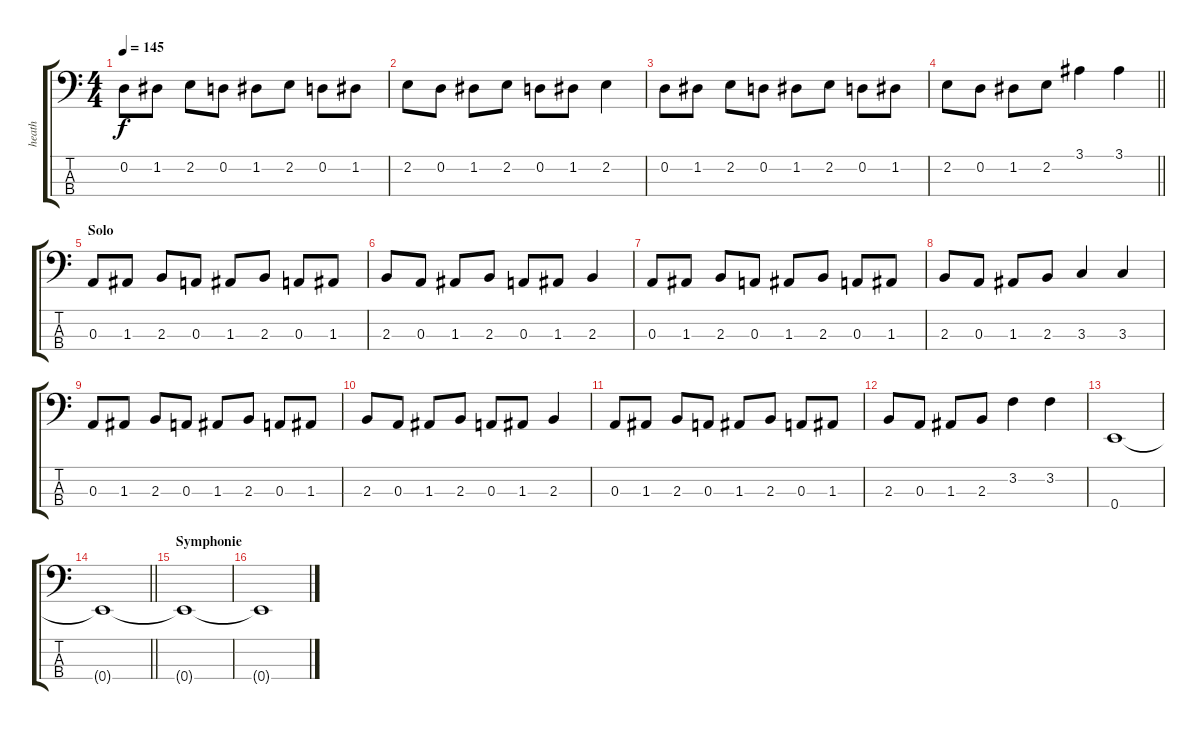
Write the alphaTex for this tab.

\track ("heath" "heath") {instrument electricbasspick}
\staff {score tabs}
\tuning (G2 D2 A1 E1) {hide}
\ts (4 4)
\tempo 145
\clef f4
\ks c
0.2.8{dy f} 1.2.8 2.2.8 0.2.8 1.2.8 2.2.8 0.2.8 1.2.8 |
2.2.8 0.2.8 1.2.8 2.2.8 0.2.8 1.2.8 2.2.4 |
0.2.8 1.2.8 2.2.8 0.2.8 1.2.8 2.2.8 0.2.8 1.2.8 |
\barLineRight lightlight
2.2.8 0.2.8 1.2.8 2.2.8 3.1.4 3.1.4 |
\section ("" "Solo")
0.3.8 1.3.8 2.3.8 0.3.8 1.3.8 2.3.8 0.3.8 1.3.8 |
2.3.8 0.3.8 1.3.8 2.3.8 0.3.8 1.3.8 2.3.4 |
0.3.8 1.3.8 2.3.8 0.3.8 1.3.8 2.3.8 0.3.8 1.3.8 |
2.3.8 0.3.8 1.3.8 2.3.8 3.3.4 3.3.4 |
0.3.8 1.3.8 2.3.8 0.3.8 1.3.8 2.3.8 0.3.8 1.3.8 |
2.3.8 0.3.8 1.3.8 2.3.8 0.3.8 1.3.8 2.3.4 |
0.3.8 1.3.8 2.3.8 0.3.8 1.3.8 2.3.8 0.3.8 1.3.8 |
2.3.8 0.3.8 1.3.8 2.3.8 3.2.4 3.2.4 |
0.4.1 |
\barLineRight lightlight
0.4{t}.1 |
\section ("" "Symphonie")
0.4{t}.1 |
0.4{t}.1
